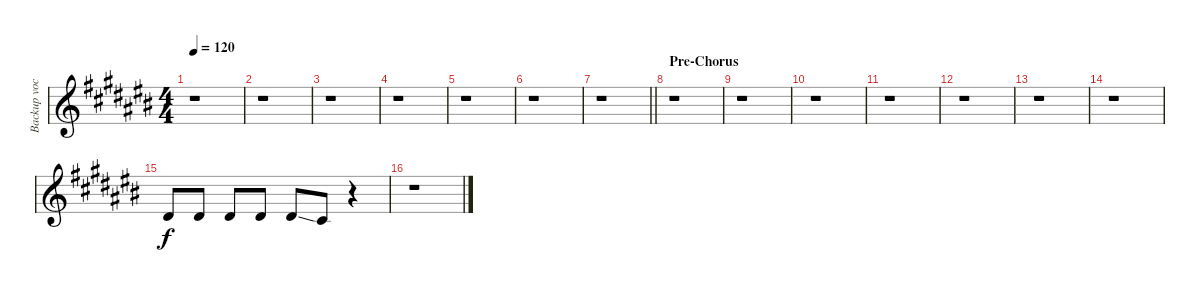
\track ("Backup vocals" "Backup voc") {instrument sopranosax}
\staff {score}
\tuning (Eb4 Bb3 Gb3 Db3 Ab2 Eb2) {hide}
\ts (4 4)
\tempo 120
\clef g2
\ks c#
r.1{dy f} |
r.1 |
r.1 |
r.1 |
r.1 |
r.1 |
\barLineRight lightlight
r.1 |
\section ("" "Pre-Chorus")
r.1 |
r.1 |
r.1 |
r.1 |
r.1 |
r.1 |
r.1 |
5.2.8 5.2.8 5.2.8 5.2.8 5.2{ss}.8 3.2.8 r.4 |
r.1
